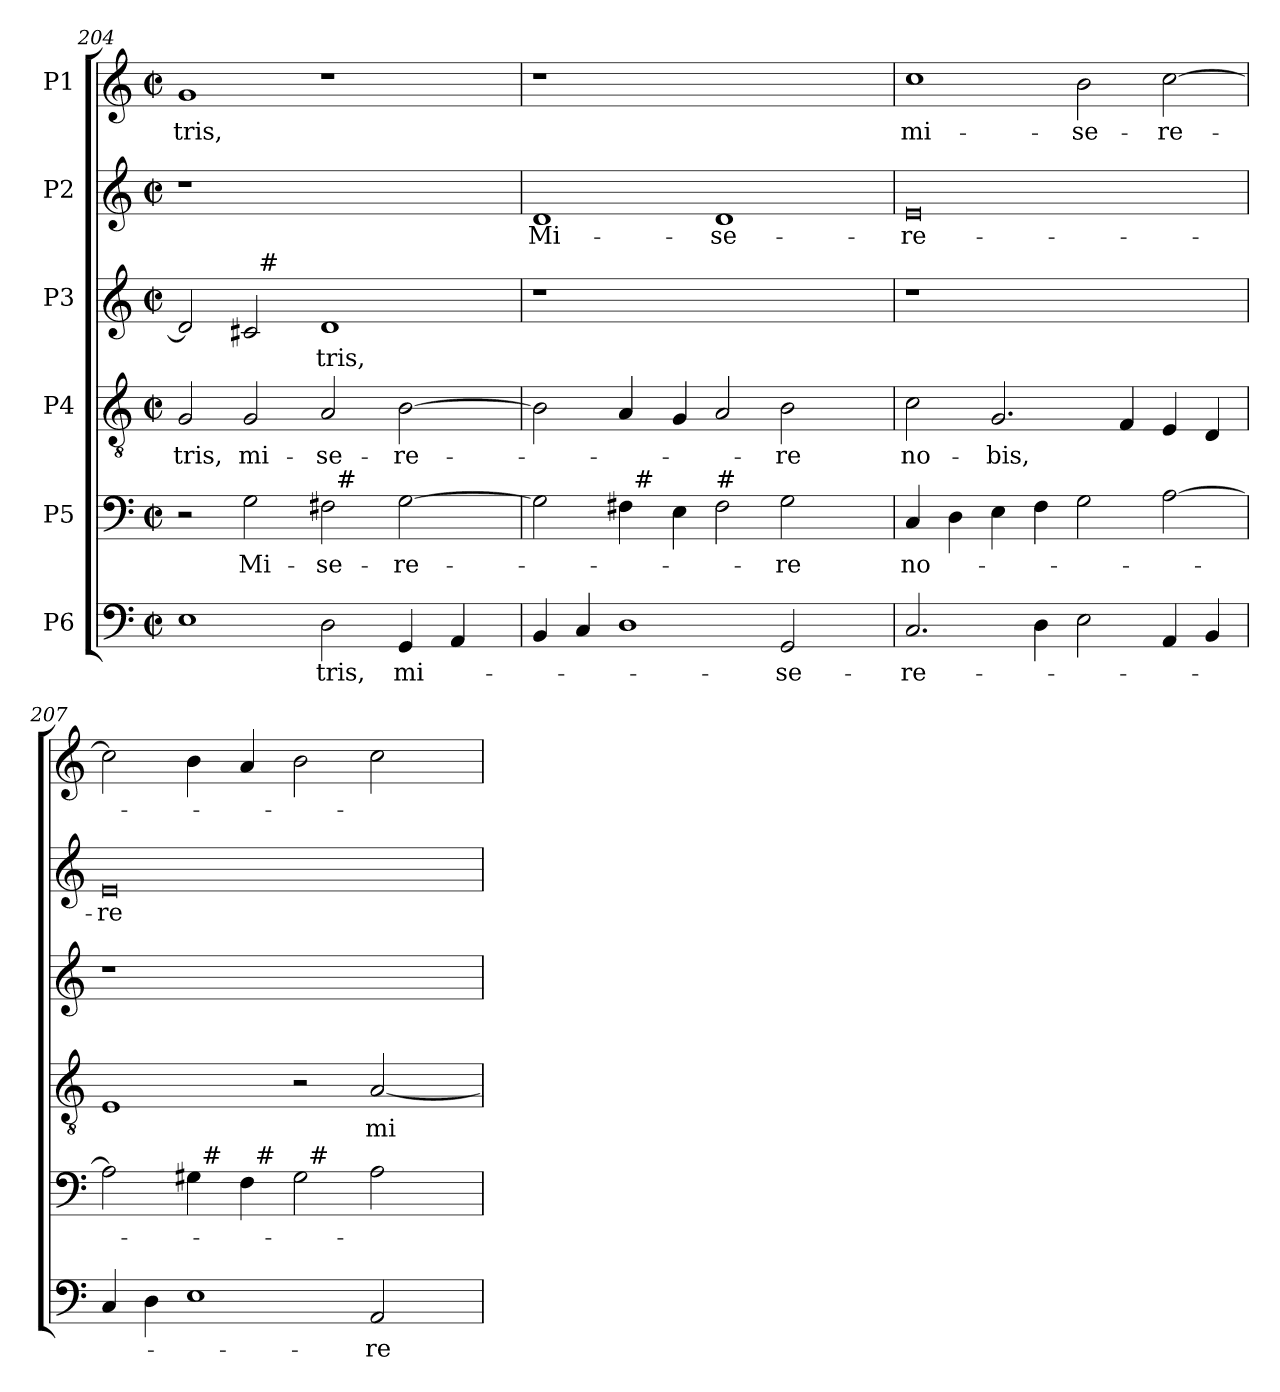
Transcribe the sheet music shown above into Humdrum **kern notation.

**kern	**text	**kern	**text	**kern	**text	**kern	**text	**kern	**text	**kern	**text
*part6	*part6	*part5	*part5	*part4	*part4	*part3	*part3	*part2	*part2	*part1	*part1
*staff6	*staff6	*staff5	*staff5	*staff4	*staff4	*staff3	*staff3	*staff2	*staff2	*staff1	*staff1
*I"P6	*	*I"P5	*	*I"P4	*	*I"P3	*	*I"P2	*	*I"P1	*
*clefF4	*	*clefF4	*	*clefGv2	*	*clefG2	*	*clefG2	*	*clefG2	*
*	*	*	*	*ITrd7c12	*	*	*	*	*	*	*
*k[]	*	*k[]	*	*k[]	*	*k[]	*	*k[]	*	*k[]	*
*C:	*	*C:	*	*C:	*	*C:	*	*C:	*	*C:	*
*M2/2	*	*M2/2	*	*M2/2	*	*M2/2	*	*M2/2	*	*M2/2	*
*met(c|)	*	*met(c|)	*	*met(c|)	*	*met(c|)	*	*met(c|)	*	*met(c|)	*
=204	=204	=204	=204	=204	=204	=204	=204	=204	=204	=204	=204
!	!	!	!	!	!LO:LY:b:color=#000000	!	!	!LO:N:vis=1	!	!	!
!	!	!	!	!	!	!	!	!	!	!	!LO:LY:b:color=#000000
*	*	*^	*	*	*	*^	*	*	*	*	*
1Ei	.	2r	1ryy	.	2GGi/	-tris,	2di/]	2ryy	.	1r	.	1gi	-tris,
!	!	!	!	!LO:LY:b:color=#000000	!	!	!	!	!	!	!	!	!
!	!	!	!	!	!	!LO:LY:b:color=#000000	!	!	!	!	!	!	!
.	.	2Gi\	.	Mi-	2GGi/	mi-	2c#i/	32ryy	.	.	.	.	.
.	.	.	.	.	.	.	.	256ryy	.	.	.	.	.
!	!	!	!	!	!	!	!	!LO:TX:a:t=#	!	!	!	!	!
.	.	.	.	.	.	.	.	1ryy	.	.	.	.	.
!	!LO:LY:b:color=#000000	!	!	!	!	!	!	!	!	!	!	!	!
!	!	!	!	!LO:LY:b:color=#000000	!	!	!	!	!	!	!	!	!
!	!	!	!	!	!	!LO:LY:b:color=#000000	!	!	!	!	!	!	!
!	!	!	!	!	!	!	!	!	!LO:LY:b:color=#000000	!	!	!	!
2Di\	-tris,	2F#i\	32ryy	-se-	2AAi/	-se-	1di	.	-tris,	1ryy	.	1r	.
.	.	.	256ryy	.	.	.	.	.	.	.	.	.	.
!	!	!	!LO:TX:a:t=#	!	!	!	!	!	!	!	!	!	!
.	.	.	2ryy	.	.	.	.	.	.	.	.	.	.
!	!LO:LY:b:color=#000000	!	!	!	!	!	!	!	!	!	!	!	!
!	!	!	!	!LO:LY:b:color=#000000	!	!	!	!	!	!	!	!	!
!	!	!	!	!	!	!LO:LY:b:color=#000000	!	!	!	!	!	!	!
4GGi/	mi-	[2Gi\	.	-re-	[2BBi\	-re-	.	.	.	.	.	.	.
.	.	.	4ryy	.	.	.	.	4ryy	.	.	.	.	.
4AAi/	.	.	.	.	.	.	.	.	.	.	.	.	.
.	.	.	8ryy	.	.	.	.	8ryy	.	.	.	.	.
.	.	.	16ryy	.	.	.	.	16ryy	.	.	.	.	.
.	.	.	64..ryy	.	.	.	.	64..ryy	.	.	.	.	.
=205	=205	=205	=205	=205	=205	=205	=205	=205	=205	=205	=205	=205	=205
!	!	!	!	!	!	!	!LO:N:vis=1	!	!	!	!	!	!
*	*	*	*	*	*	*	*v	*v	*	*	*	*	*
*	*	*	*	*	*	*	*^	*	*	*	*	*
!	!	!	!	!	!	!	!	!	!	!	!LO:LY:b:color=#000000	!LO:N:vis=1	!
*	*	*	*	*	*	*	*v	*v	*	*	*	*	*
4BBi/	.	2Gi\]	2ryy	.	2BBi\]	.	1r	.	1di	Mi-	1r	.
4Ci/	.	.	.	.	.	.	.	.	.	.	.	.
1Di	.	4F#i\	32ryy	.	4AAi/	.	.	.	.	.	.	.
.	.	.	256ryy	.	.	.	.	.	.	.	.	.
!	!	!	!LO:TX:a:t=#	!	!	!	!	!	!	!	!	!
.	.	.	1ryy	.	.	.	.	.	.	.	.	.
.	.	4Ei\	.	.	4GGi/	.	.	.	.	.	.	.
!	!	!LO:TX:a:t=#	!	!	!	!	!	!	!	!	!	!
!	!	!	!	!	!	!	!	!	!	!LO:LY:b:color=#000000	!	!
.	.	2F#i\	.	.	2AAi/	.	1ryy	.	1di	-se-	1ryy	.
!	!LO:LY:b:color=#000000	!	!	!	!	!	!	!	!	!	!	!
!	!	!	!	!LO:LY:b:color=#000000	!	!	!	!	!	!	!	!
!	!	!	!	!	!	!LO:LY:b:color=#000000	!	!	!	!	!	!
2GGi/	-se-	2Gi\	.	-re	2BBi\	-re	.	.	.	.	.	.
.	.	.	4ryy	.	.	.	.	.	.	.	.	.
.	.	.	8ryy	.	.	.	.	.	.	.	.	.
.	.	.	16ryy	.	.	.	.	.	.	.	.	.
.	.	.	64..ryy	.	.	.	.	.	.	.	.	.
*	*	*v	*v	*	*	*	*	*	*	*	*	*
=206	=206	=206	=206	=206	=206	=206	=206	=206	=206	=206	=206
*	*	*^	*	*	*	*	*	*	*	*	*
!	!LO:LY:b:color=#000000	!	!	!	!	!	!	!	!	!	!	!
*	*	*v	*v	*	*	*	*	*	*	*	*	*
*	*	*^	*	*	*	*	*	*	*	*	*
!	!	!	!	!LO:LY:b:color=#000000	!	!	!	!	!	!	!	!
*	*	*v	*v	*	*	*	*	*	*	*	*	*
*	*	*^	*	*	*	*	*	*	*	*	*
!	!	!	!	!	!	!LO:LY:b:color=#000000	!LO:N:vis=1	!	!	!	!	!
*	*	*v	*v	*	*	*	*	*	*	*	*	*
*	*	*^	*	*	*	*	*	*	*	*	*
!	!	!	!	!	!	!	!	!	!	!LO:LY:b:color=#000000	!	!
*	*	*v	*v	*	*	*	*	*	*	*	*	*
*	*	*^	*	*	*	*	*	*	*	*	*
!	!	!	!	!	!	!	!	!	!	!	!	!LO:LY:b:color=#000000
*	*	*v	*v	*	*	*	*	*	*	*	*	*
2.Ci/	-re-	4Ci/	no-	2Ci\	no-	1r	.	0ei	-re-	1cci	mi-
.	.	4Di\	.	.	.	.	.	.	.	.	.
!	!	!	!	!	!LO:LY:b:color=#000000	!	!	!	!	!	!
.	.	4Ei\	.	2.GGi/	-bis,	.	.	.	.	.	.
4Di\	.	4Fi\	.	.	.	.	.	.	.	.	.
!	!	!	!	!	!	!	!	!	!	!	!LO:LY:b:color=#000000
2Ei\	.	2Gi\	.	.	.	1ryy	.	.	.	2bi\	-se-
.	.	.	.	4FFi/	.	.	.	.	.	.	.
!	!	!	!	!	!	!	!	!	!	!	!LO:LY:b:color=#000000
4AAi/	.	[2Ai\	.	4EEi/	.	.	.	.	.	[2cci\	-re-
4BBi/	.	.	.	4DDi/	.	.	.	.	.	.	.
=207	=207	=207	=207	=207	=207	=207	=207	=207	=207	=207	=207
!	!	!	!	!	!	!LO:N:vis=1	!	!	!	!	!
!	!	!	!	!	!	!	!	!	!LO:LY:b:color=#000000	!	!
*	*	*^	*	*	*	*	*	*	*	*	*
*	*	*	*^	*	*	*	*	*	*	*	*	*
*	*	*	*	*^	*	*	*	*	*	*	*	*	*
4Ci/	.	2Ai\]	2ryy	2ryy	1ryy	.	1EEi	.	1r	.	0ei	-re	2cci\]	.
4Di\	.	.	.	.	.	.	.	.	.	.	.	.	.	.
1Ei	.	4G#i\	32ryy	4ryy	.	.	.	.	.	.	.	.	4bi\	.
.	.	.	256ryy	.	.	.	.	.	.	.	.	.	.	.
!	!	!	!LO:TX:a:t=#	!	!	!	!	!	!	!	!	!	!	!
.	.	.	1ryy	.	.	.	.	.	.	.	.	.	.	.
.	.	4Fi\	.	32ryy	.	.	.	.	.	.	.	.	4ai/	.
.	.	.	.	256ryy	.	.	.	.	.	.	.	.	.	.
!	!	!	!	!LO:TX:a:t=#	!	!	!	!	!	!	!	!	!	!
.	.	.	.	1ryy	.	.	.	.	.	.	.	.	.	.
.	.	2G#i\	.	.	32ryy	.	2r	.	1ryy	.	.	.	2bi\	.
.	.	.	.	.	256ryy	.	.	.	.	.	.	.	.	.
!	!	!	!	!	!LO:TX:a:t=#	!	!	!	!	!	!	!	!	!
.	.	.	.	.	2ryy	.	.	.	.	.	.	.	.	.
!	!LO:LY:b:color=#000000	!	!	!	!	!	!	!	!	!	!	!	!	!
!	!	!	!	!	!	!	!	!LO:LY:b:color=#000000	!	!	!	!	!	!
2AAi/	-re	2Ai\	.	.	.	.	[2AAi/	mi-	.	.	.	.	2cci\	.
.	.	.	4ryy	.	4ryy	.	.	.	.	.	.	.	.	.
.	.	.	8ryy	8ryy	8ryy	.	.	.	.	.	.	.	.	.
.	.	.	16ryy	16ryy	16ryy	.	.	.	.	.	.	.	.	.
.	.	.	64..ryy	64..ryy	64..ryy	.	.	.	.	.	.	.	.	.
*	*	*v	*v	*v	*v	*	*	*	*	*	*	*	*	*
=	=	=	=	=	=	=	=	=	=	=	=
*-	*-	*-	*-	*-	*-	*-	*-	*-	*-	*-	*-
